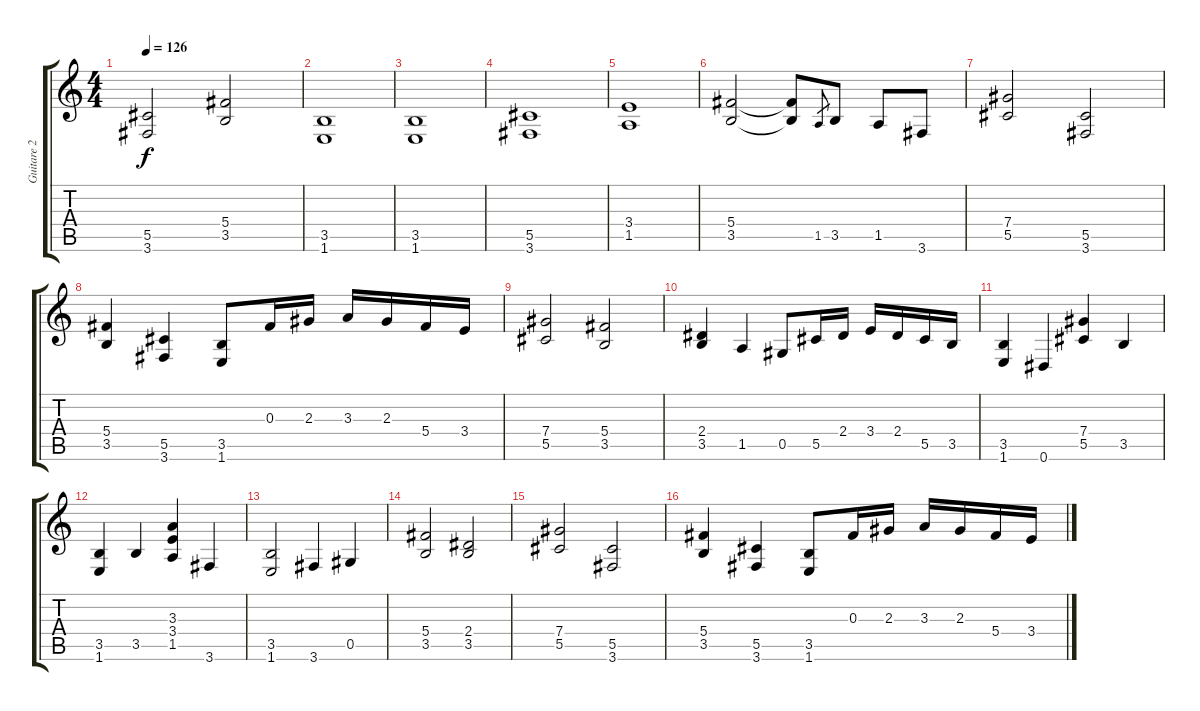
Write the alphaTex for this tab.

\track ("Guitare 2" "Guitare 2") {instrument distortionguitar}
\staff {score tabs}
\tuning (Eb4 Bb3 Gb3 Db3 Ab2 Eb2) {hide}
\ts (4 4)
\tempo 126
\clef g2
\ks c
(5.5 3.6).2{dy f} (5.4 3.5).2 |
(3.5 1.6).1 |
(3.5 1.6).1 |
(5.5 3.6).1 |
(3.4 1.5).1 |
(5.4 3.5).2 (5.4{t} 3.5{t}).8 1.5.8{gr} 3.5.8 1.5.8 3.6.8 |
(7.4 5.5).2 (5.5 3.6).2 |
(5.4 3.5).4 (5.5 3.6).4 (3.5 1.6).8 0.3.16 2.3.16 3.3.16 2.3.16 5.4.16 3.4.16 |
(7.4 5.5).2 (5.4 3.5).2 |
(2.4 3.5).4 1.5.4 0.5.8 5.5.16 2.4.16 3.4.16 2.4.16 5.5.16 3.5.16 |
(3.5 1.6).4 0.6.4 (7.4 5.5).4 3.5.4 |
(3.5 1.6).4 3.5.4 (3.3 3.4 1.5).4 3.6.4 |
(3.5 1.6).2 3.6.4 0.5.4 |
(5.4 3.5).2 (2.4 3.5).2 |
(7.4 5.5).2 (5.5 3.6).2 |
(5.4 3.5).4 (5.5 3.6).4 (3.5 1.6).8 0.3.16 2.3.16 3.3.16 2.3.16 5.4.16 3.4.16
